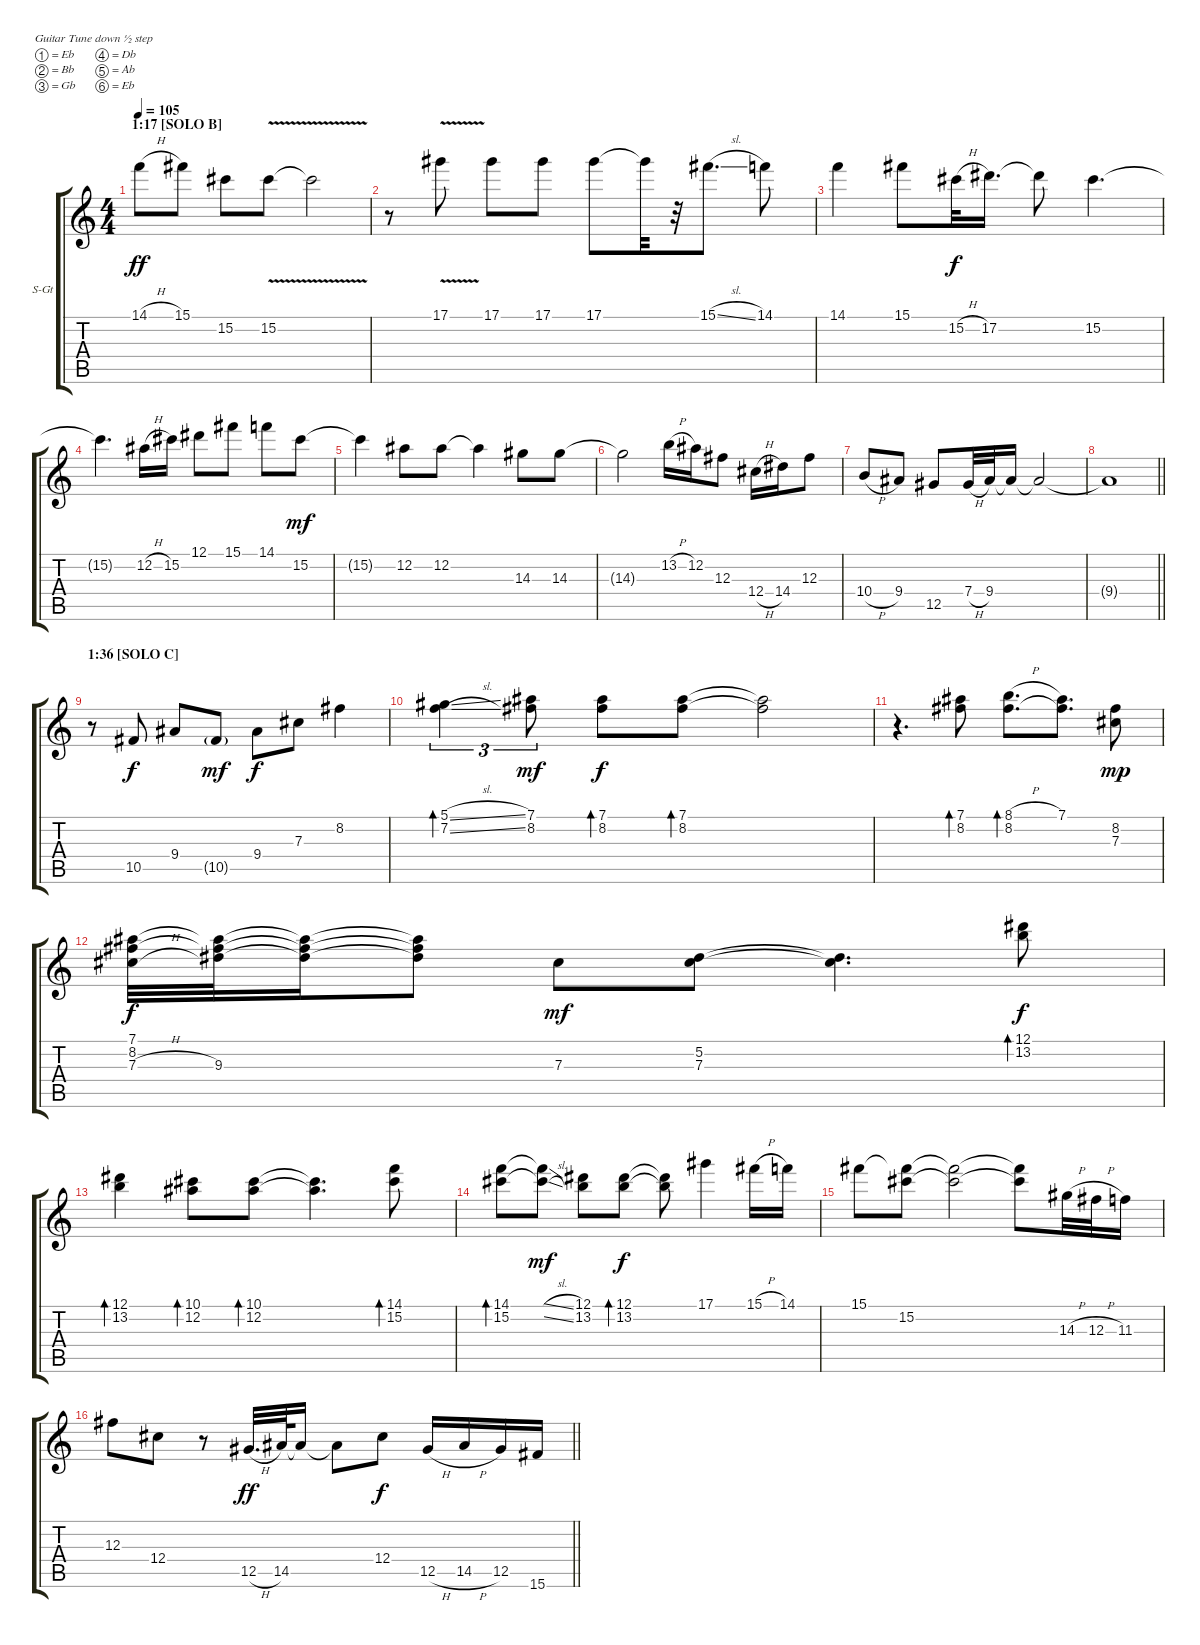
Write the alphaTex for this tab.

\bracketExtendMode groupsimilarinstruments
\firstSystemTrackNameOrientation horizontal
\otherSystemsTrackNameOrientation horizontal
\track ("Melody" "S-Gt") {instrument acousticguitarsteel}
\staff {score tabs}
\tuning (Eb4 Bb3 Gb3 Db3 Ab2 Eb2)
\ts (4 4)
\section ("" "1:17 [SOLO B]")
\tempo 105
\clef g2
\ks c
14.1{h}.8{dy ff} 15.1.8 15.2.8 15.2{v}.8 15.2{v t}.2 |
r.8 17.1{v}.8 17.1.8 17.1.8 17.1.8 17.1{t}.32 r.32 15.1{sl}.8{d} 14.1.8 |
14.1.4 15.1.8 15.2{h}.32{dy f} 17.2.16{d} 17.2{t}.8 15.2.4{d} |
15.2{t}.4{d} 12.2{h}.16 15.2.16 12.1.8 15.1.8 14.1.8 15.2.8{dy mf} |
15.2{t}.4 12.2.8 12.2.8 12.2{t}.4 14.3.8 14.3.8 |
14.3{t}.2 13.2{h}.16 12.2.16 12.3.8 12.4{h}.16 14.4.16 12.3.8 |
10.4{h}.8 9.4.8 12.5.8 7.4{h}.32 9.4.32 9.4{t}.16 9.4{t}.2 |
\barLineRight lightlight
9.4{t}.1 |
\section ("" "1:36 [SOLO C]")
r.8 10.5.8{dy f} 9.4.8 10.5{g}.8{dy mf} 9.4.8{dy f} 7.3.8 8.2.4 |
(5.1{sl} 7.2{sl}).4{tu (3 2) bd 30} (7.1 8.2).8{tu (3 2) dy mf} (8.2 7.1).8{bd 30 dy f} (7.1 8.2).8{bd 30} (7.1{t} 8.2{t}).2 |
r.4{d} (7.1 8.2).8{bd 30} (8.1{h} 8.2).8{d bd 30} (7.1 8.2{t}).8{d} (8.2 7.3).8{dy mp} |
(8.2 7.3{h} 7.1).32{dy f} (8.2{t} 9.3 7.1{t}).32 (8.2{t} 9.3{t} 7.1{t}).16 (8.2{t} 9.3{t} 7.1{t}).8 7.3.8{dy mf} (7.3 5.2).8 (7.3{t} 5.2{t}).4{d} (12.1 13.2).8{bd 30 dy f} |
(12.1 13.2).4{bd 90} (10.1 12.2).8{bd 44} (10.1 12.2).8{bd 112} (10.1{t} 12.2{t}).4{d} (14.1 15.2).8{bd 30} |
(14.1 15.2).8{bd 60} (14.1{sl t} 15.2{sl t}).8{dy mf} (12.1 13.2).8 (12.1 13.2).8{bd 60 dy f} (12.1{t} 13.2{t}).8 17.1.4 15.1{h}.16 14.1.16 |
15.1.8 (15.2 15.1{t}).8 (15.2{t} 15.1{t}).2 (15.1{t} 15.2{t}).8 14.3{h}.32 12.3{h}.32 11.3.16 |
\barLineRight lightlight
12.3.8 12.4.8 r.8 12.5{h}.32{d dy ff} 14.5.64 14.5{t}.16 14.5{t}.8 12.4.8{dy f} 12.5{h}.16 14.5{h}.16 12.5.16 15.6.16
